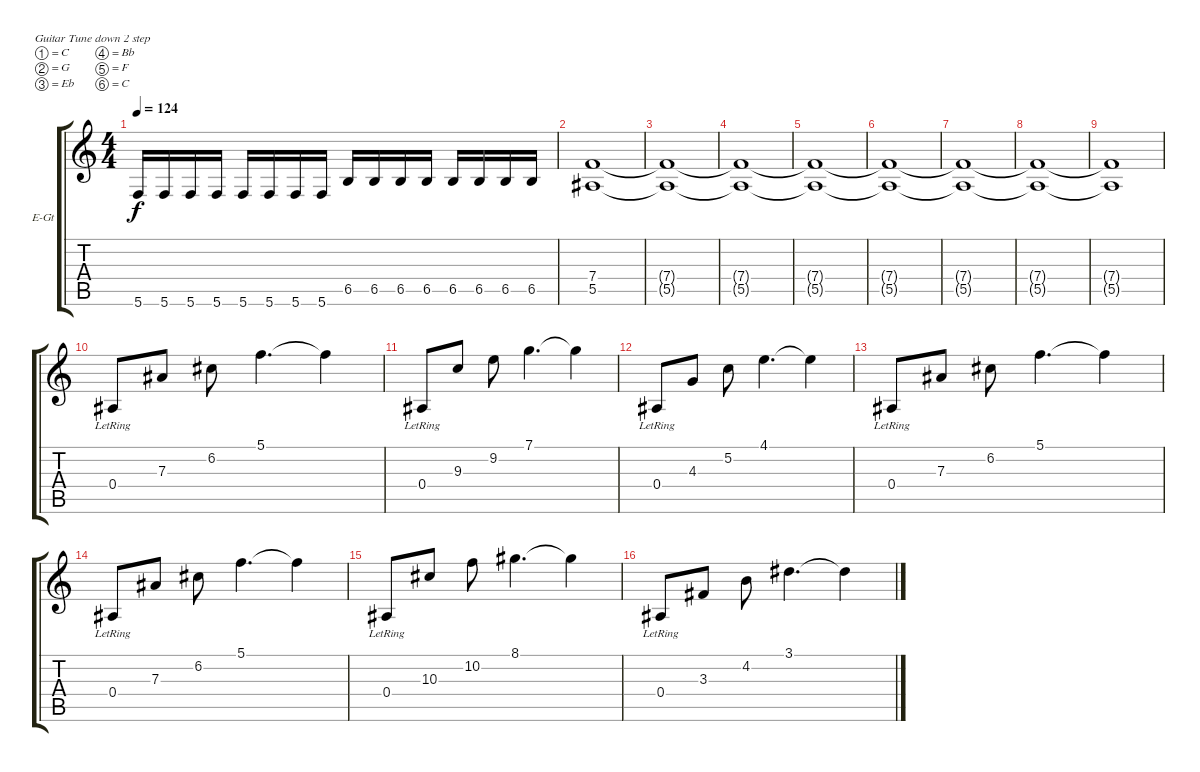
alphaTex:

\defaultSystemsLayout 4
\bracketExtendMode groupsimilarinstruments
\firstSystemTrackNameOrientation horizontal
\otherSystemsTrackNameOrientation horizontal
\track ("Electric Guitar" "E-Gt") {instrument overdrivenguitar}
\staff {score tabs}
\tuning (C4 G3 Eb3 Bb2 F2 C2)
\ts (4 4)
\tempo 124
\clef g2
\scale
0.333333
\ks c
5.6.16{dy f} 5.6.16 5.6.16 5.6.16 5.6.16 5.6.16 5.6.16 5.6.16 6.5.16 6.5.16 6.5.16 6.5.16 6.5.16 6.5.16 6.5.16 6.5.16 |
\scale
0.333333 (7.4 5.5).1 |
\scale
0.333333 (7.4{t} 5.5{t}).1 |
\scale
0.333333 (7.4{t} 5.5{t}).1 |
\scale
0.333333 (7.4{t} 5.5{t}).1 |
\scale
0.333333 (7.4{t} 5.5{t}).1 |
\scale
0.333333 (7.4{t} 5.5{t}).1 |
\scale
0.333333 (7.4{t} 5.5{t}).1 |
\scale
0.333333 (7.4{t} 5.5{t}).1 |
\scale
0.333333 0.4{lr}.8 7.3.8 6.2.8 5.1.4{d} 5.1{t}.4 |
\scale
0.333333 0.4{lr}.8 9.3.8 9.2.8 7.1.4{d} 7.1{t}.4 |
\scale
0.333333 0.4{lr}.8 4.3.8 5.2.8 4.1.4{d} 4.1{t}.4 |
\scale
0.333333 0.4{lr}.8 7.3.8 6.2.8 5.1.4{d} 5.1{t}.4 |
\scale
0.333333 0.4{lr}.8 7.3.8 6.2.8 5.1.4{d} 5.1{t}.4 |
\scale
0.333333 0.4{lr}.8 10.3.8 10.2.8 8.1.4{d} 8.1{t}.4 |
\scale
0.333333 0.4{lr}.8 3.3.8 4.2.8 3.1.4{d} 3.1{t}.4
